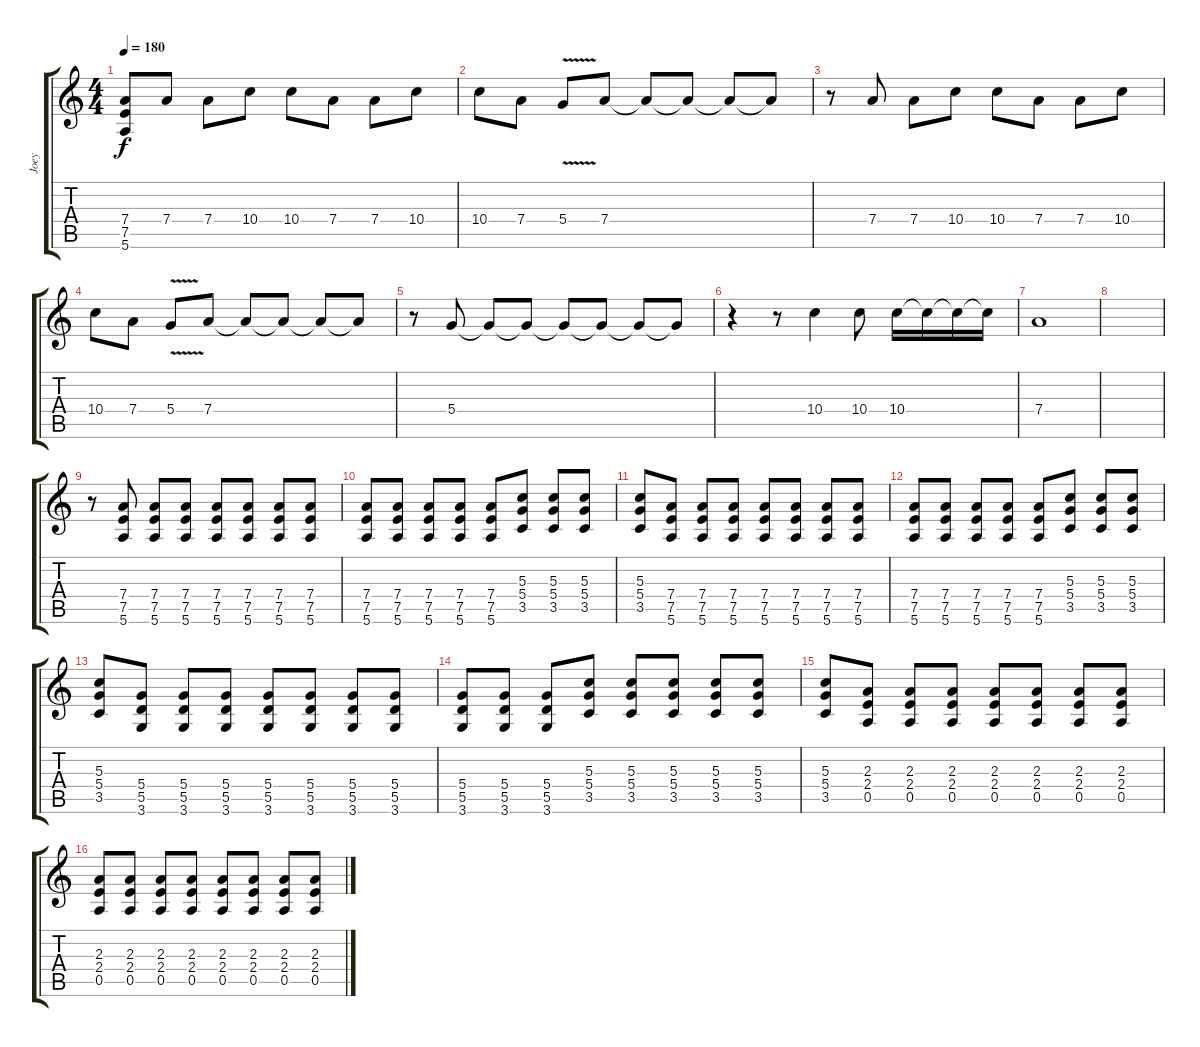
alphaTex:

\track ("Joey" "Joey") {instrument distortionguitar}
\staff {score tabs}
\tuning (E4 B3 G3 D3 A2 E2) {hide}
\ts (4 4)
\tempo 180
\clef g2
\ks c
(7.4 7.5 5.6).8{dy f} 7.4.8 7.4.8 10.4.8 10.4.8 7.4.8 7.4.8 10.4.8 |
10.4.8 7.4.8 5.4{v}.8 7.4.8 7.4{t}.8 7.4{t}.8 7.4{t}.8 7.4{t}.8 |
r.8 7.4.8 7.4.8 10.4.8 10.4.8 7.4.8 7.4.8 10.4.8 |
10.4.8 7.4.8 5.4{v}.8 7.4.8 7.4{t}.8 7.4{t}.8 7.4{t}.8 7.4{t}.8 |
r.8 5.4.8 5.4{t}.8 5.4{t}.8 5.4{t}.8 5.4{t}.8 5.4{t}.8 5.4{t}.8 |
r.4 r.8 10.4.4 10.4.8 10.4.16 10.4{t}.16 10.4{t}.16 10.4{t}.16 |
7.4.1 |
|
r.8 (7.4 7.5 5.6).8 (7.4 7.5 5.6).8 (7.4 7.5 5.6).8 (7.4 7.5 5.6).8 (7.4 7.5 5.6).8 (7.4 7.5 5.6).8 (7.4 7.5 5.6).8 |
(7.4 7.5 5.6).8 (7.4 7.5 5.6).8 (7.4 7.5 5.6).8 (7.4 7.5 5.6).8 (7.4 7.5 5.6).8 (5.3 5.4 3.5).8 (5.3 5.4 3.5).8 (5.3 5.4 3.5).8 |
(5.3 5.4 3.5).8 (7.4 7.5 5.6).8 (7.4 7.5 5.6).8 (7.4 7.5 5.6).8 (7.4 7.5 5.6).8 (7.4 7.5 5.6).8 (7.4 7.5 5.6).8 (7.4 7.5 5.6).8 |
(7.4 7.5 5.6).8 (7.4 7.5 5.6).8 (7.4 7.5 5.6).8 (7.4 7.5 5.6).8 (7.4 7.5 5.6).8 (5.3 5.4 3.5).8 (5.3 5.4 3.5).8 (5.3 5.4 3.5).8 |
(5.3 5.4 3.5).8 (5.4 5.5 3.6).8 (5.4 5.5 3.6).8 (5.4 5.5 3.6).8 (5.4 5.5 3.6).8 (5.4 5.5 3.6).8 (5.4 5.5 3.6).8 (5.4 5.5 3.6).8 |
(5.4 5.5 3.6).8 (5.4 5.5 3.6).8 (5.4 5.5 3.6).8 (5.3 5.4 3.5).8 (5.3 5.4 3.5).8 (5.3 5.4 3.5).8 (5.3 5.4 3.5).8 (5.3 5.4 3.5).8 |
(5.3 5.4 3.5).8 (2.3 2.4 0.5).8 (2.3 2.4 0.5).8 (2.3 2.4 0.5).8 (2.3 2.4 0.5).8 (2.3 2.4 0.5).8 (2.3 2.4 0.5).8 (2.3 2.4 0.5).8 |
(2.3 2.4 0.5).8 (2.3 2.4 0.5).8 (2.3 2.4 0.5).8 (2.3 2.4 0.5).8 (2.3 2.4 0.5).8 (2.3 2.4 0.5).8 (2.3 2.4 0.5).8 (2.3 2.4 0.5).8
